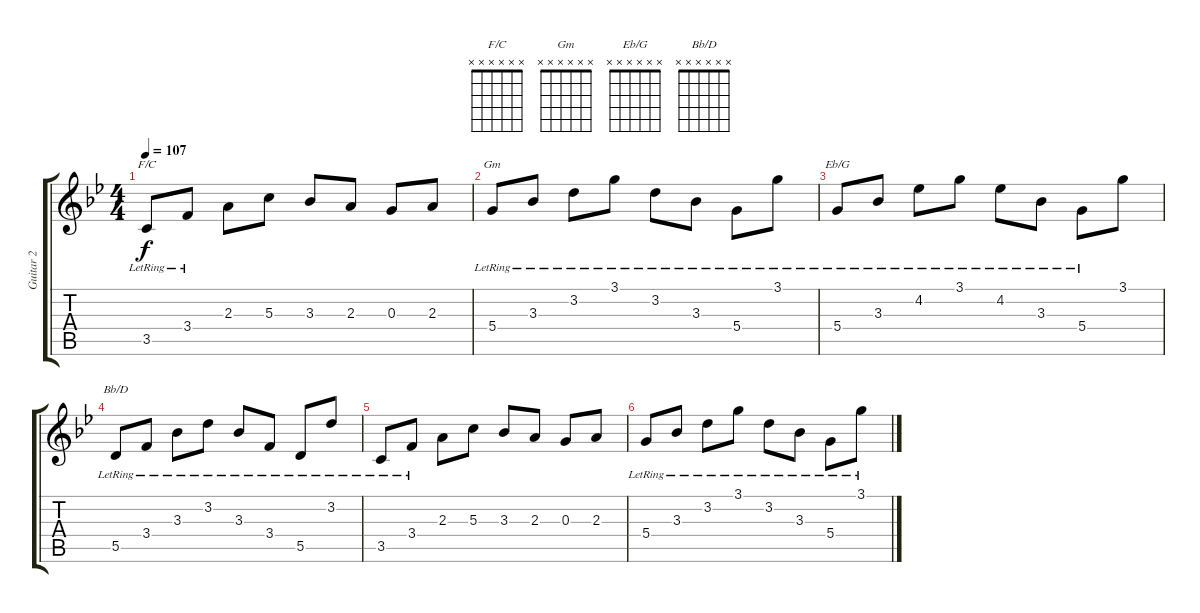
\track ("Guitar 2" "Guitar 2") {instrument electricguitarjazz}
\staff {score tabs}
\tuning (E4 B3 G3 D3 A2 E2) {hide}
\chord ("F/C" x x x x x x)
\chord ("Gm" x x x x x x)
\chord ("Eb/G" x x x x x x)
\chord ("Bb/D" x x x x x x)
\ts (4 4)
\tempo 107
\clef g2
\ks gminor
3.5{lr}.8{ch "F/C" dy f} 3.4{lr}.8 2.3.8 5.3.8 3.3.8 2.3.8 0.3.8 2.3.8 |
5.4{lr}.8{ch "Gm"} 3.3{lr}.8 3.2{lr}.8 3.1{lr}.8 3.2{lr}.8 3.3{lr}.8 5.4{lr}.8 3.1{lr}.8 |
5.4{lr}.8{ch "Eb/G"} 3.3{lr}.8 4.2{lr}.8 3.1{lr}.8 4.2{lr}.8 3.3{lr}.8 5.4{lr}.8 3.1.8 |
5.5{lr}.8{ch "Bb/D"} 3.4{lr}.8 3.3{lr}.8 3.2{lr}.8 3.3{lr}.8 3.4{lr}.8 5.5{lr}.8 3.2{lr}.8 |
3.5{lr}.8 3.4{lr}.8 2.3.8 5.3.8 3.3.8 2.3.8 0.3.8 2.3.8 |
5.4{lr}.8 3.3{lr}.8 3.2{lr}.8 3.1{lr}.8 3.2{lr}.8 3.3{lr}.8 5.4{lr}.8 3.1{lr}.8
